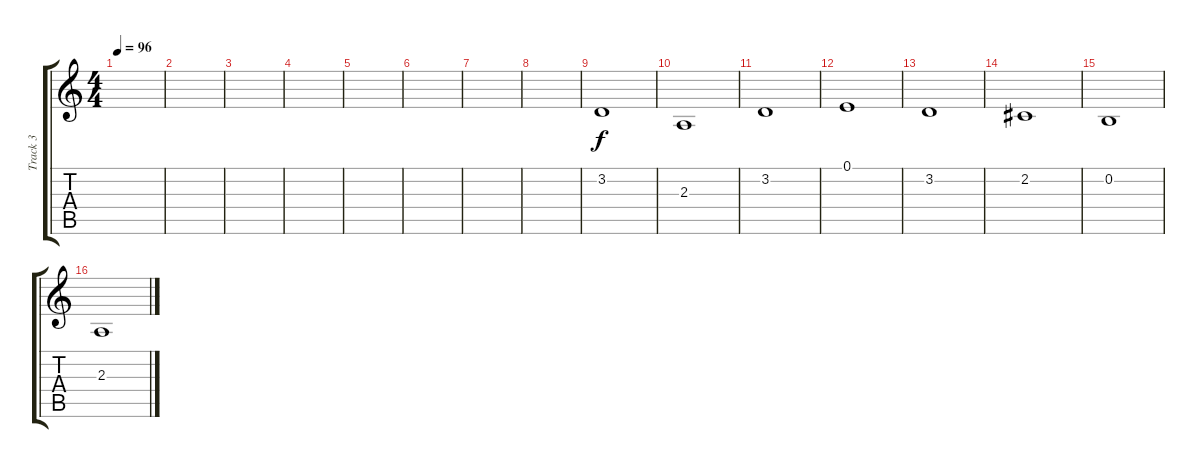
\track ("Track 3" "Track 3") {instrument violin}
\staff {score tabs}
\tuning (E4 B3 G3 D3 A2 E2) {hide}
\ts (4 4)
\tempo 96
\clef g2
\ks c
|
|
|
|
|
|
|
|
3.2.1 |
2.3.1 |
3.2.1 |
0.1.1 |
3.2.1 |
2.2.1 |
0.2.1 |
2.3.1
